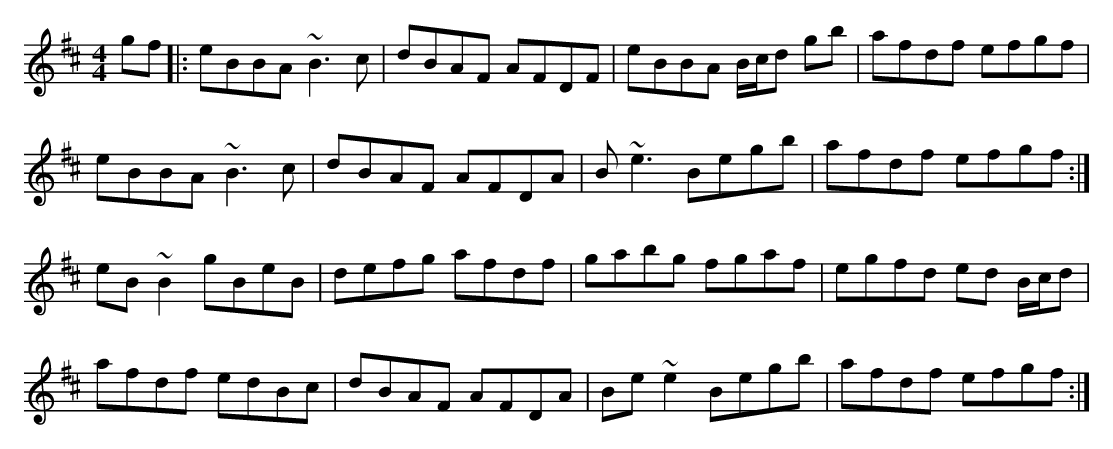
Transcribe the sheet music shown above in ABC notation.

X:1
M:4/4
K:Edor
gf|:eBBA ~B3c|dBAF AFDF|eBBA B/c/d gb|afdf efgf|
eBBA ~B3c|dBAF AFDA|B~e3 Begb|afdf efgf:|
eB~B2 gBeB|defg afdf|gabg fgaf|egfd ed B/c/d|
afdf edBc|dBAF AFDA|Be~e2 Begb|afdf efgf:|
